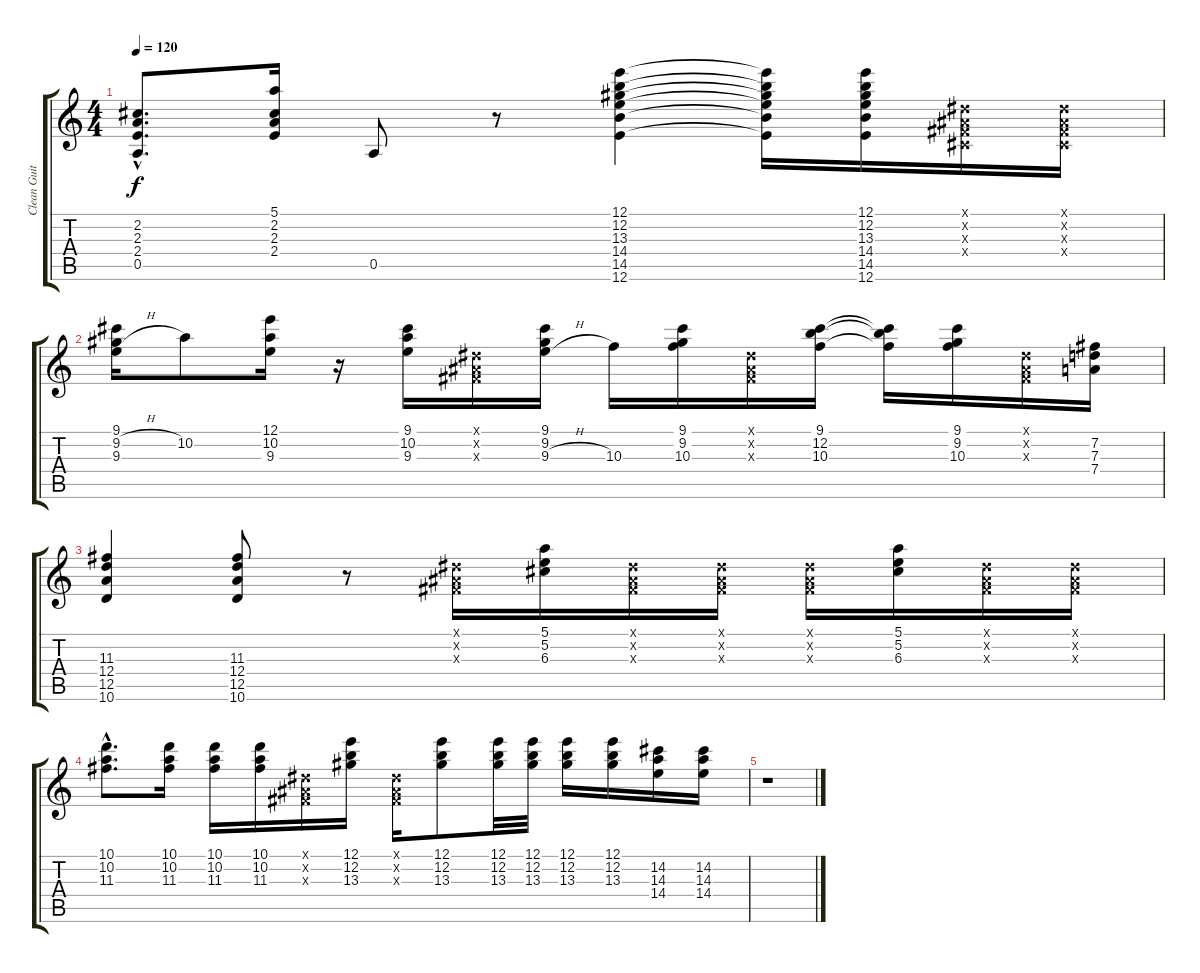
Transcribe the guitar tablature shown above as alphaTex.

\track ("Clean Guitar (2)" "Clean Guit") {instrument electricguitarclean}
\staff {score tabs}
\tuning (E4 B3 G3 D3 A2 E2) {hide}
\ts (4 4)
\tempo 120
\clef g2
\ks c
(2.2{hac} 2.3{hac} 2.4{hac} 0.5{hac}).8{d dy f} (5.1 2.2 2.3 2.4).16 0.5.8 r.8 (12.1 12.2 13.3 14.4 14.5 12.6).4 (12.1{t} 12.2{t} 13.3{t} 14.4{t} 14.5{t} 12.6{t}).16 (12.1 12.2 13.3 14.4 14.5 12.6).16 (-1.1{x} -1.2{x} -1.3{x} -1.4{x}).16 (-1.1{x} -1.2{x} -1.3{x} -1.4{x}).16 |
(9.1 9.2{h} 9.3).16 10.2.8 (12.1 10.2 9.3).16 r.16 (9.1 10.2 9.3).16 (-1.1{x} -1.2{x} -1.3{x}).16 (9.1 9.2 9.3{h}).16 10.3.16 (9.1 9.2 10.3).16 (-1.1{x} -1.2{x} -1.3{x}).16 (9.1 12.2 10.3).16 (9.1{t} 12.2{t} 10.3{t}).16 (9.1 9.2 10.3).16 (-1.1{x} -1.2{x} -1.3{x}).16 (7.2 7.3 7.4).16 |
(11.3 12.4 12.5 10.6).4 (11.3 12.4 12.5 10.6).8 r.8 (-1.1{x} -1.2{x} -1.3{x}).16 (5.1 5.2 6.3).16 (-1.1{x} -1.2{x} -1.3{x}).16 (-1.1{x} -1.2{x} -1.3{x}).16 (-1.1{x} -1.2{x} -1.3{x}).16 (5.1 5.2 6.3).16 (-1.1{x} -1.2{x} -1.3{x}).16 (-1.1{x} -1.2{x} -1.3{x}).16 |
(10.1{hac} 10.2{hac} 11.3{hac}).8{d} (10.1 10.2 11.3).16 (10.1 10.2 11.3).16 (10.1 10.2 11.3).16 (-1.1{x} -1.2{x} -1.3{x}).16 (12.1 12.2 13.3).16 (-1.1{x} -1.2{x} -1.3{x}).16 (12.1 12.2 13.3).8 (12.1 12.2 13.3).32 (12.1 12.2 13.3).32 (12.1 12.2 13.3).16 (12.1 12.2 13.3).16 (14.2 14.3 14.4).16 (14.2 14.3 14.4).16 |
r.1
